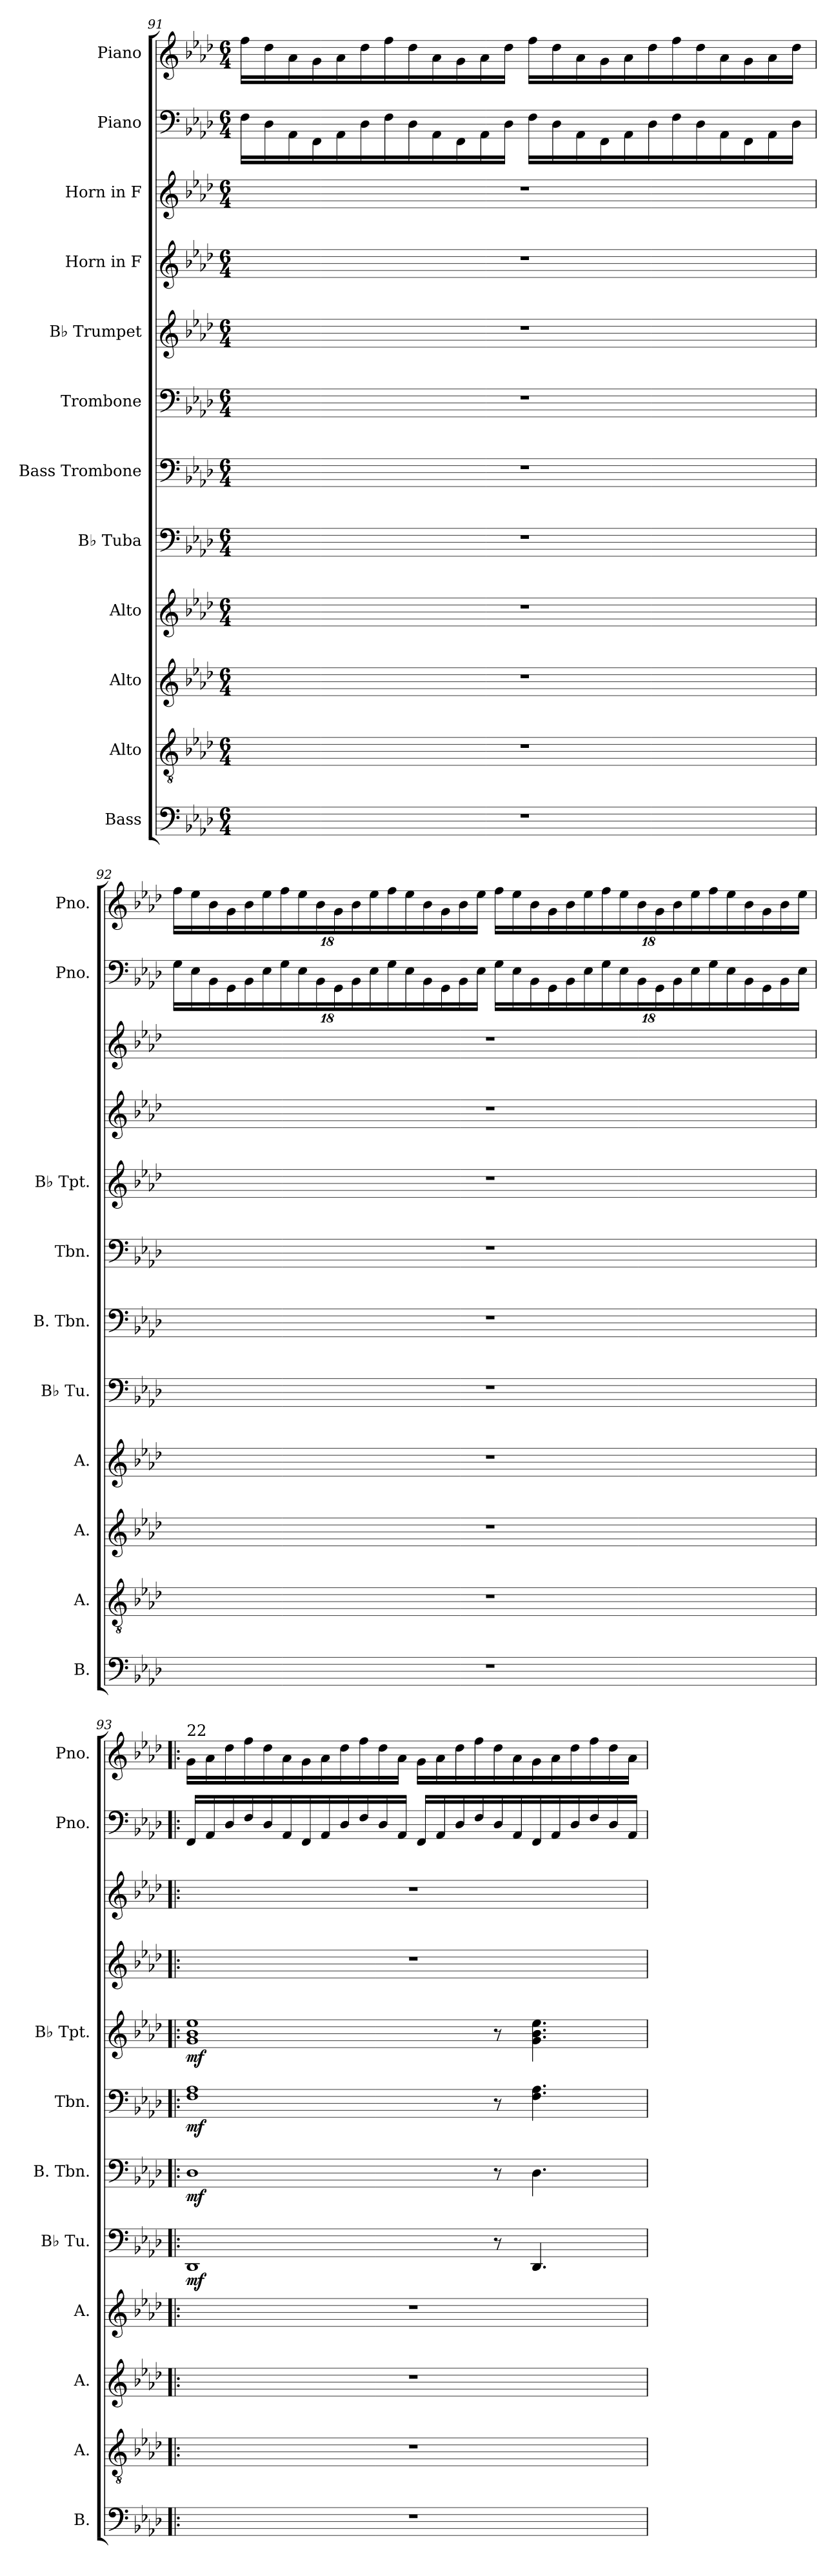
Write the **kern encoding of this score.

**kern	**kern	**kern	**kern	**kern	**dynam	**kern	**dynam	**kern	**dynam	**kern	**dynam	**kern	**kern	**kern	**kern
*part12	*part11	*part10	*part9	*part8	*part8	*part7	*part7	*part6	*part6	*part5	*part5	*part4	*part3	*part2	*part1
*staff12	*staff11	*staff10	*staff9	*staff8	*staff8	*staff7	*staff7	*staff6	*staff6	*staff5	*staff5	*staff4	*staff3	*staff2	*staff1
*I"Bass	*I"Alto	*I"Alto	*I"Alto	*I"B♭ Tuba	*	*I"Bass Trombone	*	*I"Trombone	*	*I"B♭ Trumpet	*	*I"Horn in F	*I"Horn in F	*I"Piano	*I"Piano
*I'B.	*I'A.	*I'A.	*I'A.	*I'B♭ Tu.	*	*I'B. Tbn.	*	*I'Tbn.	*	*I'B♭ Tpt.	*	*	*	*I'Pno.	*I'Pno.
!!LO:PB:g=z
*clefF4	*clefGv2	*clefG2	*clefG2	*clefF4	*	*clefF4	*	*clefF4	*	*clefG2	*	*clefG2	*clefG2	*clefF4	*clefG2
*	*	*	*	*	*	*	*	*	*	*ITrd1c2	*	*ITrd4c7	*ITrd4c7	*	*
*k[b-e-a-d-]	*k[b-e-a-d-]	*k[b-e-a-d-]	*k[b-e-a-d-]	*k[b-e-a-d-]	*	*k[b-e-a-d-]	*	*k[b-e-a-d-]	*	*k[b-e-a-d-g-c-]	*	*k[b-e-a-d-g-]	*k[b-e-a-d-g-]	*k[b-e-a-d-]	*k[b-e-a-d-]
*M6/4	*M6/4	*M6/4	*M6/4	*M6/4	*	*M6/4	*	*M6/4	*	*M6/4	*	*M6/4	*M6/4	*M6/4	*M6/4
=91	=91	=91	=91	=91	=91	=91	=91	=91	=91	=91	=91	=91	=91	=91	=91
1.r	1.r	1.r	1.r	1.r	.	1.r	.	1.r	.	1.r	.	1.r	1.r	16F\LL	16ff\LL
.	.	.	.	.	.	.	.	.	.	.	.	.	.	16D-\	16dd-\
.	.	.	.	.	.	.	.	.	.	.	.	.	.	16AA-\	16a-\
.	.	.	.	.	.	.	.	.	.	.	.	.	.	16FF\	16g\
.	.	.	.	.	.	.	.	.	.	.	.	.	.	16AA-\	16a-\
.	.	.	.	.	.	.	.	.	.	.	.	.	.	16D-\	16dd-\
.	.	.	.	.	.	.	.	.	.	.	.	.	.	16F\	16ff\
.	.	.	.	.	.	.	.	.	.	.	.	.	.	16D-\	16dd-\
.	.	.	.	.	.	.	.	.	.	.	.	.	.	16AA-\	16a-\
.	.	.	.	.	.	.	.	.	.	.	.	.	.	16FF\	16g\
.	.	.	.	.	.	.	.	.	.	.	.	.	.	16AA-\	16a-\
.	.	.	.	.	.	.	.	.	.	.	.	.	.	16D-\JJ	16dd-\JJ
.	.	.	.	.	.	.	.	.	.	.	.	.	.	16F\LL	16ff\LL
.	.	.	.	.	.	.	.	.	.	.	.	.	.	16D-\	16dd-\
.	.	.	.	.	.	.	.	.	.	.	.	.	.	16AA-\	16a-\
.	.	.	.	.	.	.	.	.	.	.	.	.	.	16FF\	16g\
.	.	.	.	.	.	.	.	.	.	.	.	.	.	16AA-\	16a-\
.	.	.	.	.	.	.	.	.	.	.	.	.	.	16D-\	16dd-\
.	.	.	.	.	.	.	.	.	.	.	.	.	.	16F\	16ff\
.	.	.	.	.	.	.	.	.	.	.	.	.	.	16D-\	16dd-\
.	.	.	.	.	.	.	.	.	.	.	.	.	.	16AA-\	16a-\
.	.	.	.	.	.	.	.	.	.	.	.	.	.	16FF\	16g\
.	.	.	.	.	.	.	.	.	.	.	.	.	.	16AA-\	16a-\
.	.	.	.	.	.	.	.	.	.	.	.	.	.	16D-\JJ	16dd-\JJ
!!LO:PB:g=z
=92	=92	=92	=92	=92	=92	=92	=92	=92	=92	=92	=92	=92	=92	=92	=92
*	*	*	*	*	*	*	*	*	*	*	*	*	*	*Xbrackettup	*Xbrackettup
1.r	1.r	1.r	1.r	1.r	.	1.r	.	1.r	.	1.r	.	1.r	1.r	24G\LL	24ff\LL
.	.	.	.	.	.	.	.	.	.	.	.	.	.	24E-\	24ee-\
.	.	.	.	.	.	.	.	.	.	.	.	.	.	24BB-\	24b-\
.	.	.	.	.	.	.	.	.	.	.	.	.	.	24GG\	24g\
.	.	.	.	.	.	.	.	.	.	.	.	.	.	24BB-\	24b-\
.	.	.	.	.	.	.	.	.	.	.	.	.	.	24E-\	24ee-\
.	.	.	.	.	.	.	.	.	.	.	.	.	.	24G\	24ff\
.	.	.	.	.	.	.	.	.	.	.	.	.	.	24E-\	24ee-\
.	.	.	.	.	.	.	.	.	.	.	.	.	.	24BB-\	24b-\
.	.	.	.	.	.	.	.	.	.	.	.	.	.	24GG\	24g\
.	.	.	.	.	.	.	.	.	.	.	.	.	.	24BB-\	24b-\
.	.	.	.	.	.	.	.	.	.	.	.	.	.	24E-\	24ee-\
.	.	.	.	.	.	.	.	.	.	.	.	.	.	24G\	24ff\
.	.	.	.	.	.	.	.	.	.	.	.	.	.	24E-\	24ee-\
.	.	.	.	.	.	.	.	.	.	.	.	.	.	24BB-\	24b-\
.	.	.	.	.	.	.	.	.	.	.	.	.	.	24GG\	24g\
.	.	.	.	.	.	.	.	.	.	.	.	.	.	24BB-\	24b-\
.	.	.	.	.	.	.	.	.	.	.	.	.	.	24E-\JJ	24ee-\JJ
.	.	.	.	.	.	.	.	.	.	.	.	.	.	24G\LL	24ff\LL
.	.	.	.	.	.	.	.	.	.	.	.	.	.	24E-\	24ee-\
.	.	.	.	.	.	.	.	.	.	.	.	.	.	24BB-\	24b-\
.	.	.	.	.	.	.	.	.	.	.	.	.	.	24GG\	24g\
.	.	.	.	.	.	.	.	.	.	.	.	.	.	24BB-\	24b-\
.	.	.	.	.	.	.	.	.	.	.	.	.	.	24E-\	24ee-\
.	.	.	.	.	.	.	.	.	.	.	.	.	.	24G\	24ff\
.	.	.	.	.	.	.	.	.	.	.	.	.	.	24E-\	24ee-\
.	.	.	.	.	.	.	.	.	.	.	.	.	.	24BB-\	24b-\
.	.	.	.	.	.	.	.	.	.	.	.	.	.	24GG\	24g\
.	.	.	.	.	.	.	.	.	.	.	.	.	.	24BB-\	24b-\
.	.	.	.	.	.	.	.	.	.	.	.	.	.	24E-\	24ee-\
.	.	.	.	.	.	.	.	.	.	.	.	.	.	24G\	24ff\
.	.	.	.	.	.	.	.	.	.	.	.	.	.	24E-\	24ee-\
.	.	.	.	.	.	.	.	.	.	.	.	.	.	24BB-\	24b-\
.	.	.	.	.	.	.	.	.	.	.	.	.	.	24GG\	24g\
.	.	.	.	.	.	.	.	.	.	.	.	.	.	24BB-\	24b-\
.	.	.	.	.	.	.	.	.	.	.	.	.	.	24E-\JJ	24ee-\JJ
!!LO:PB:g=z
=93!|:	=93!|:	=93!|:	=93!|:	=93!|:	=93!|:	=93!|:	=93!|:	=93!|:	=93!|:	=93!|:	=93!|:	=93!|:	=93!|:	=93!|:	=93!|:
!	!	!	!	!	!	!	!	!	!	!	!	!	!	!	!LO:TX:a:t=22
!	!	!	!	!	!LO:DY:b	!	!LO:DY:b	!	!LO:DY:b	!	!LO:DY:b	!	!	!	!
1.r	1.r	1.r	1.r	1DD-	mf	1D-	mf	1F 1A-	mf	1f 1a- 1dd-	mf	1.r	1.r	16FF/LL	16g\LL
.	.	.	.	.	.	.	.	.	.	.	.	.	.	16AA-/	16a-\
.	.	.	.	.	.	.	.	.	.	.	.	.	.	16D-/	16dd-\
.	.	.	.	.	.	.	.	.	.	.	.	.	.	16F/	16ff\
.	.	.	.	.	.	.	.	.	.	.	.	.	.	16D-/	16dd-\
.	.	.	.	.	.	.	.	.	.	.	.	.	.	16AA-/	16a-\
.	.	.	.	.	.	.	.	.	.	.	.	.	.	16FF/	16g\
.	.	.	.	.	.	.	.	.	.	.	.	.	.	16AA-/	16a-\
.	.	.	.	.	.	.	.	.	.	.	.	.	.	16D-/	16dd-\
.	.	.	.	.	.	.	.	.	.	.	.	.	.	16F/	16ff\
.	.	.	.	.	.	.	.	.	.	.	.	.	.	16D-/	16dd-\
.	.	.	.	.	.	.	.	.	.	.	.	.	.	16AA-/JJ	16a-\JJ
.	.	.	.	.	.	.	.	.	.	.	.	.	.	16FF/LL	16g\LL
.	.	.	.	.	.	.	.	.	.	.	.	.	.	16AA-/	16a-\
.	.	.	.	.	.	.	.	.	.	.	.	.	.	16D-/	16dd-\
.	.	.	.	.	.	.	.	.	.	.	.	.	.	16F/	16ff\
.	.	.	.	8r	.	8r	.	8r	.	8r	.	.	.	16D-/	16dd-\
.	.	.	.	.	.	.	.	.	.	.	.	.	.	16AA-/	16a-\
.	.	.	.	4.DD-/	.	4.D-\	.	4.F\ 4.A-\	.	4.f\ 4.a-\ 4.dd-\	.	.	.	16FF/	16g\
.	.	.	.	.	.	.	.	.	.	.	.	.	.	16AA-/	16a-\
.	.	.	.	.	.	.	.	.	.	.	.	.	.	16D-/	16dd-\
.	.	.	.	.	.	.	.	.	.	.	.	.	.	16F/	16ff\
.	.	.	.	.	.	.	.	.	.	.	.	.	.	16D-/	16dd-\
.	.	.	.	.	.	.	.	.	.	.	.	.	.	16AA-/JJ	16a-\JJ
=	=	=	=	=	=	=	=	=	=	=	=	=	=	=	=
*-	*-	*-	*-	*-	*-	*-	*-	*-	*-	*-	*-	*-	*-	*-	*-
